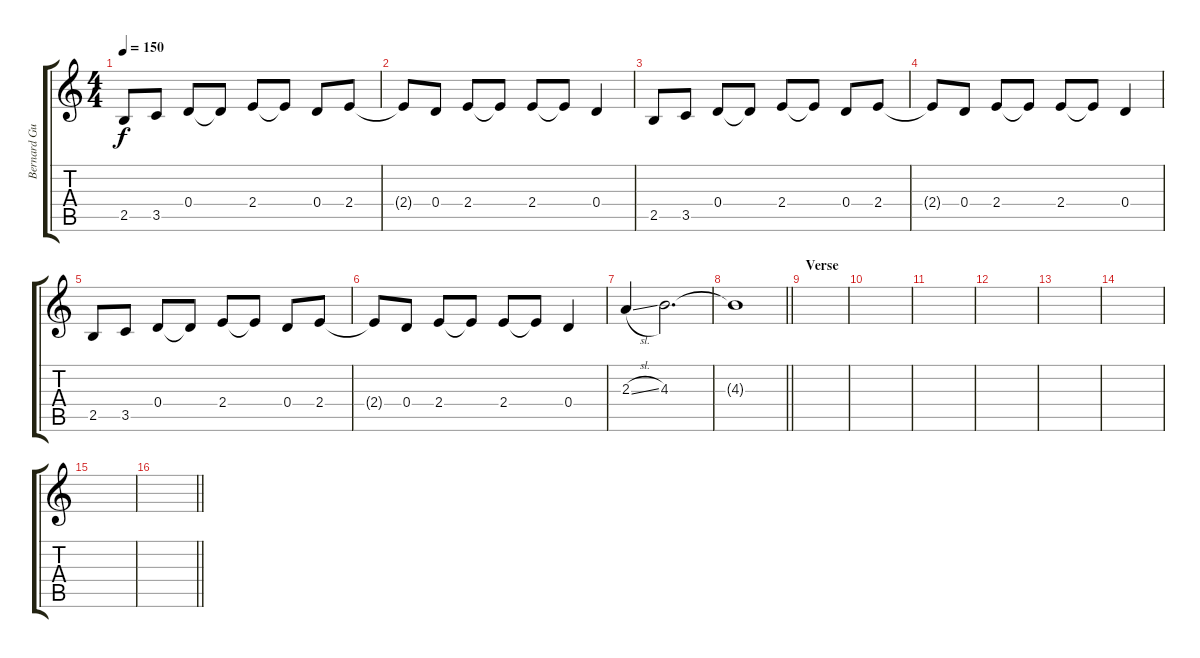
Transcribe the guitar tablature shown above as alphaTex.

\track ("Bernard Guitar 1" "Bernard Gu") {instrument overdrivenguitar}
\staff {score tabs}
\tuning (E4 B3 G3 D3 A2 E2) {hide}
\ts (4 4)
\tempo 150
\clef g2
\ks c
2.5.8{dy f} 3.5.8 0.4.8 0.4{t}.8 2.4.8 2.4{t}.8 0.4.8 2.4.8 |
2.4{t}.8 0.4.8 2.4.8 2.4{t}.8 2.4.8 2.4{t}.8 0.4.4 |
2.5.8 3.5.8 0.4.8 0.4{t}.8 2.4.8 2.4{t}.8 0.4.8 2.4.8 |
2.4{t}.8 0.4.8 2.4.8 2.4{t}.8 2.4.8 2.4{t}.8 0.4.4 |
2.5.8 3.5.8 0.4.8 0.4{t}.8 2.4.8 2.4{t}.8 0.4.8 2.4.8 |
2.4{t}.8 0.4.8 2.4.8 2.4{t}.8 2.4.8 2.4{t}.8 0.4.4 |
2.3{sl}.4 4.3.2{d} |
\barLineRight lightlight
4.3{t}.1 |
\section ("" "Verse")
|
|
|
|
|
|
|
\barLineRight lightlight
